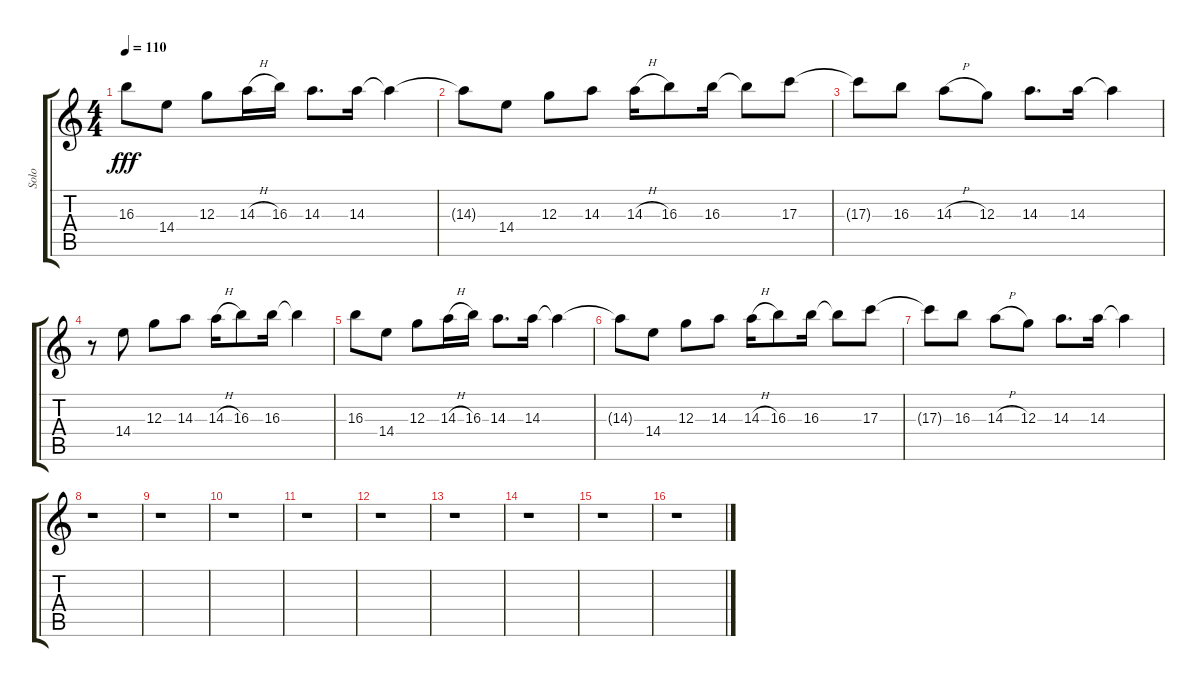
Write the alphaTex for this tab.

\track ("Solo" "Solo") {instrument overdrivenguitar}
\staff {score tabs}
\tuning (E4 B3 G3 D3 A2 E2) {hide}
\ts (4 4)
\tempo 110
\clef g2
\ks c
16.3.8{dy fff} 14.4.8 12.3.8 14.3{h}.16 16.3.16 14.3.8{d} 14.3.16 14.3{t}.4 |
14.3{t}.8 14.4.8 12.3.8 14.3.8 14.3{h}.16 16.3.8 16.3.16 16.3{t}.8 17.3.8 |
17.3{t}.8 16.3.8 14.3{h}.8 12.3.8 14.3.8{d} 14.3.16 14.3{t}.4 |
r.8 14.4.8 12.3.8 14.3.8 14.3{h}.16 16.3.8 16.3.16 16.3{t}.4 |
16.3.8 14.4.8 12.3.8 14.3{h}.16 16.3.16 14.3.8{d} 14.3.16 14.3{t}.4 |
14.3{t}.8 14.4.8 12.3.8 14.3.8 14.3{h}.16 16.3.8 16.3.16 16.3{t}.8 17.3.8 |
17.3{t}.8 16.3.8 14.3{h}.8 12.3.8 14.3.8{d} 14.3.16 14.3{t}.4 |
r.1 |
r.1 |
r.1 |
r.1 |
r.1 |
r.1 |
r.1 |
r.1 |
r.1
